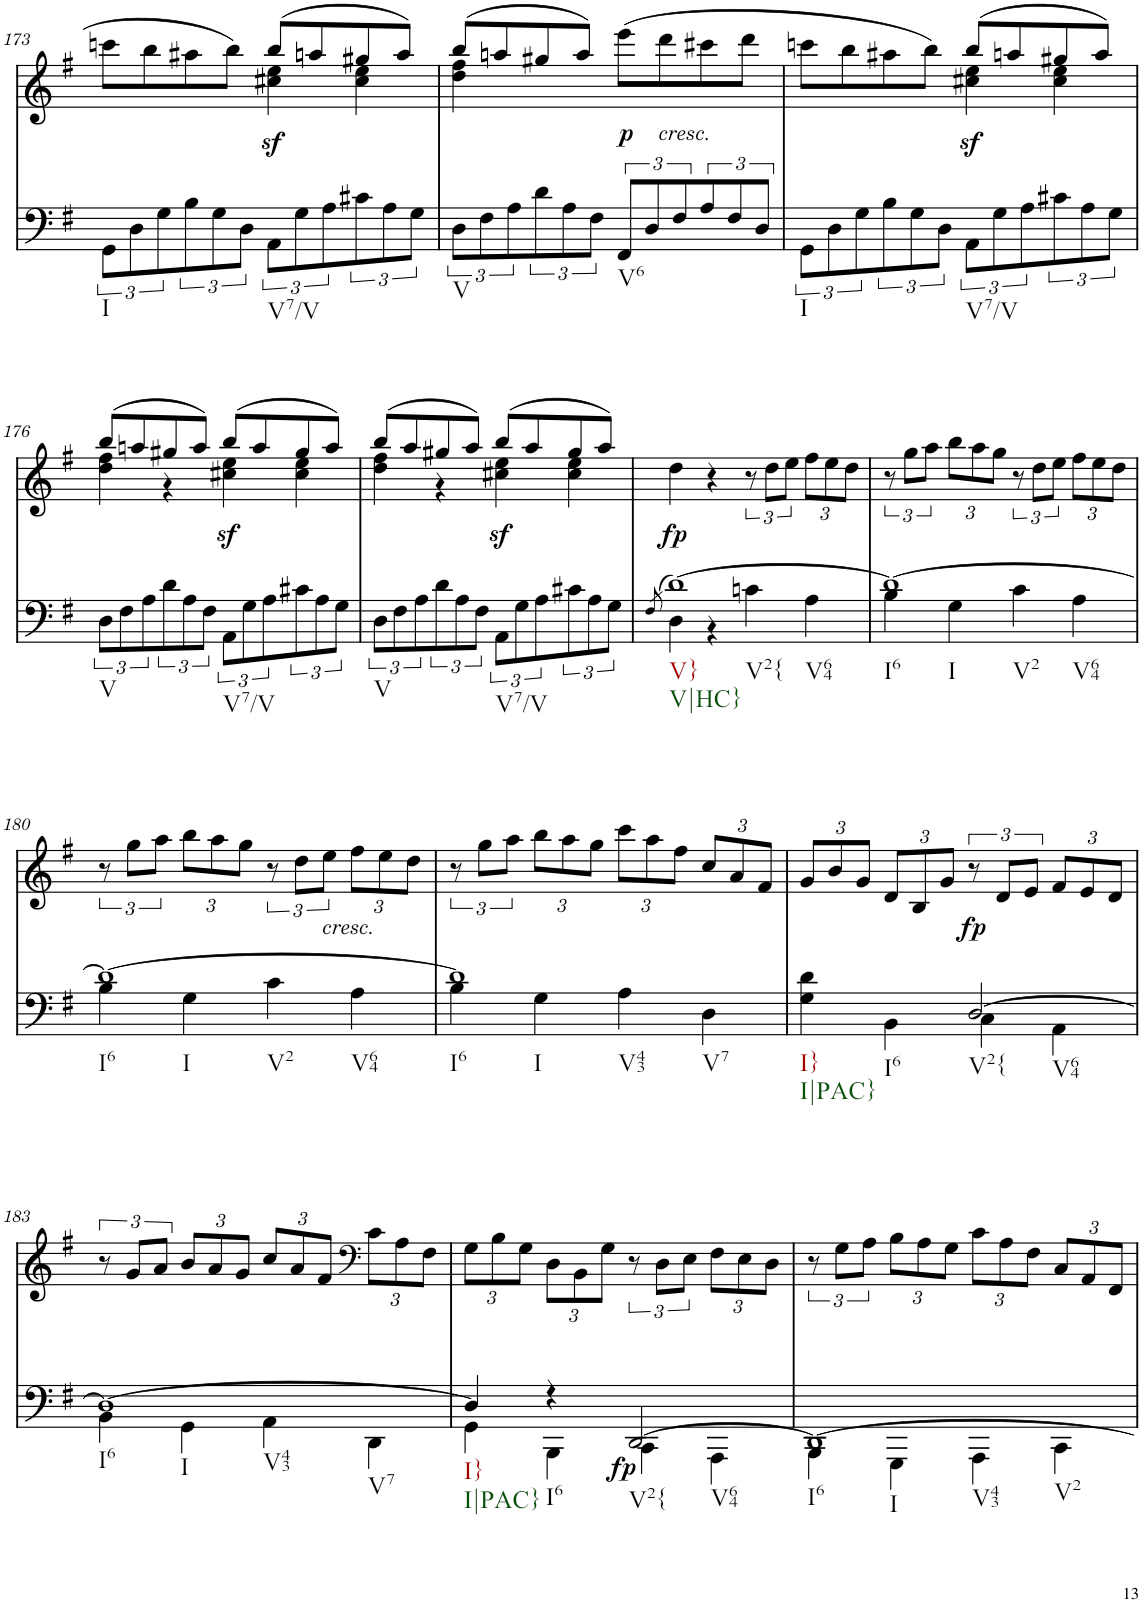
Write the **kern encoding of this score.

**kern	**dynam	**kern	**text	**dynam
*part2	*part2	*part1	*part1	*part1
*staff2	*staff2	*staff1	*staff1	*staff1
*I"piano	*	*I"piano	*	*
*I'Pno	*	*I'Pno	*	*
!!LO:PB:g=z
*clefF4	*	*clefG2	*	*
*k[f#]	*	*k[f#]	*	*
*G:	*	*G:	*	*
*M2/2	*	*M2/2	*	*
*met(c|)	*	*met(c|)	*	*
=173	=173	=173	=173	=173
*	*	*^	*	*
!LO:TX:b:t=I	!	!	!	!	!
12GG\L	.	8cccn\L	2ryy	.	.
12D\	.	.	.	.	.
.	.	8bb\	.	.	.
12G\	.	.	.	.	.
12B\	.	8aa#X\	.	.	.
12G\	.	.	.	.	.
.	.	8bb\J	.	.	.
12D\J	.	.	.	.	.
!LO:TX:b:t=V7/V	!	!	!	!	!
!	!	!	!	!LO:LY:b	!LO:DY:b
12AA\L	.	(8bb/L	4cc#X\ 4ee\	sf	sf
12G\	.	.	.	.	.
.	.	8aan/	.	.	.
12A\	.	.	.	.	.
12c#X\	.	8gg#X/	4cc#\ 4ee\	.	.
12A\	.	.	.	.	.
.	.	8aa/J)	.	.	.
12G\J	.	.	.	.	.
=174	=174	=174	=174	=174	=174
!LO:TX:b:t=V	!	!	!	!	!
12D\L	.	(8bb/L	4dd\ 4ff#\	.	.
12F#\	.	.	.	.	.
.	.	8aan/	.	.	.
12A\	.	.	.	.	.
12d\	.	8gg#X/	2.ryy	.	.
12A\	.	.	.	.	.
.	.	8aa/J)	.	.	.
12F#\J	.	.	.	.	.
!LO:TX:b:t=V6	!	!	!	!	!
12FF#/L	.	(>8eee\L	.	.	.
12D/	.	.	.	.	.
!	!	!LO:TX:b:i:t=cresc.	!	!	!
!	!	!	!	!	!LO:DY:b
.	.	8ddd\	.	.	p
12F#/	.	.	.	.	.
12A/	.	8ccc#X\	.	.	.
12F#/	.	.	.	.	.
.	.	8ddd\J	.	.	.
12D/J	.	.	.	.	.
=175	=175	=175	=175	=175	=175
!LO:TX:b:t=I	!	!	!	!	!
12GG\L	.	8cccn\L	2ryy	.	.
12D\	.	.	.	.	.
.	.	8bb\	.	.	.
12G\	.	.	.	.	.
12B\	.	8aa#X\	.	.	.
12G\	.	.	.	.	.
.	.	8bb\J)	.	.	.
12D\J	.	.	.	.	.
!LO:TX:b:t=V7/V	!	!	!	!	!
!	!	!	!	!LO:LY:b	!LO:DY:b
12AA\L	.	(8bb/L	4cc#X\ 4ee\	sf	sf
12G\	.	.	.	.	.
.	.	8aan/	.	.	.
12A\	.	.	.	.	.
12c#X\	.	8gg#X/	4cc#\ 4ee\	.	.
12A\	.	.	.	.	.
.	.	8aa/J)	.	.	.
12G\J	.	.	.	.	.
!!LO:LB:g=z	!!
=176	=176	=176	=176	=176	=176
!LO:TX:b:t=V	!	!	!	!	!
12D\L	.	(8bb/L	4dd\ 4ff#\	.	.
12F#\	.	.	.	.	.
.	.	8aan/	.	.	.
12A\	.	.	.	.	.
12d\	.	8gg#X/	4r	.	.
12A\	.	.	.	.	.
.	.	8aa/J)	.	.	.
12F#\J	.	.	.	.	.
!LO:TX:b:t=V7/V	!	!	!	!	!
!	!	!	!	!LO:LY:b	!LO:DY:b
12AA\L	.	(8bb/L	4cc#X\ 4ee\	sf	sf
12G\	.	.	.	.	.
.	.	8aa/	.	.	.
12A\	.	.	.	.	.
12c#X\	.	8gg#/	4cc#\ 4ee\	.	.
12A\	.	.	.	.	.
.	.	8aa/J)	.	.	.
12G\J	.	.	.	.	.
=177	=177	=177	=177	=177	=177
!LO:TX:b:t=V	!	!	!	!	!
12D\L	.	(8bb/L	4dd\ 4ff#\	.	.
12F#\	.	.	.	.	.
.	.	8aa/	.	.	.
12A\	.	.	.	.	.
12d\	.	8gg#X/	4r	.	.
12A\	.	.	.	.	.
.	.	8aa/J)	.	.	.
12F#\J	.	.	.	.	.
!LO:TX:b:t=V7/V	!	!	!	!	!
!	!	!	!	!LO:LY:b	!LO:DY:b
12AA\L	.	(8bb/L	4cc#X\ 4ee\	sf	sf
12G\	.	.	.	.	.
.	.	8aa/	.	.	.
12A\	.	.	.	.	.
12c#X\	.	8gg#/	4cc#\ 4ee\	.	.
12A\	.	.	.	.	.
.	.	8aa/J)	.	.	.
12G\J	.	.	.	.	.
*	*	*v	*v	*	*
=178	=178	=178	=178	=178
(8qF#/	.	.	.	.
*^	*	*	*	*
!LO:TX:b:t=V}	!	!	!	!	!
!LO:TX:b:t=V|HC}	!	!	!	!	!
!LO:TX:b:t=V2{	!	!	!	!	!
!LO:TX:b:t=V64	!	!	!	!	!
!	!	!	!	!LO:LY:b	!LO:DY:b
[1d)	4D\	.	4dd\	fp	fp
.	4r	.	4r	.	.
.	4cn\	.	12r	.	.
.	.	.	12dd\L	.	.
.	.	.	12ee\J	.	.
*	*	*	*Xbrackettup	*	*
.	4A\	.	12ff#\L	.	.
.	.	.	12ee\	.	.
.	.	.	12dd\J	.	.
=179	=179	=179	=179	=179	=179
*	*	*	*brackettup	*	*
!LO:TX:b:t=I6	!	!	!	!	!
!LO:TX:b:t=I	!	!	!	!	!
!LO:TX:b:t=V2	!	!	!	!	!
!LO:TX:b:t=V64	!	!	!	!	!
1d_	4B\	.	12r	.	.
.	.	.	12gg\L	.	.
.	.	.	12aa\J	.	.
*	*	*	*Xbrackettup	*	*
.	4G\	.	12bb\L	.	.
.	.	.	12aa\	.	.
.	.	.	12gg\J	.	.
*	*	*	*brackettup	*	*
.	4c\	.	12r	.	.
.	.	.	12dd\L	.	.
.	.	.	12ee\J	.	.
*	*	*	*Xbrackettup	*	*
.	4A\	.	12ff#\L	.	.
.	.	.	12ee\	.	.
.	.	.	12dd\J	.	.
!!LO:LB:g=z
=180	=180	=180	=180	=180	=180
*	*	*	*brackettup	*	*
!LO:TX:b:t=I6	!	!	!	!	!
!LO:TX:b:t=I	!	!	!	!	!
!LO:TX:b:t=V2	!	!	!	!	!
!LO:TX:b:t=V64	!	!	!	!	!
1d_	4B\	.	12r	.	.
.	.	.	12gg\L	.	.
.	.	.	12aa\J	.	.
*	*	*	*Xbrackettup	*	*
.	4G\	.	12bb\L	.	.
.	.	.	12aa\	.	.
.	.	.	12gg\J	.	.
*	*	*	*brackettup	*	*
.	4c\	.	12r	.	.
.	.	.	12dd\L	.	.
!	!	!	!LO:TX:b:i:t=cresc.	!	!
.	.	.	12ee\J	.	.
*	*	*	*Xbrackettup	*	*
.	4A\	.	12ff#\L	.	.
.	.	.	12ee\	.	.
.	.	.	12dd\J	.	.
=181	=181	=181	=181	=181	=181
*	*	*	*brackettup	*	*
!LO:TX:b:t=I6	!	!	!	!	!
!LO:TX:b:t=I	!	!	!	!	!
!LO:TX:b:t=V43	!	!	!	!	!
!LO:TX:b:t=V7	!	!	!	!	!
1d]	4B\	.	12r	.	.
.	.	.	12gg\L	.	.
.	.	.	12aa\J	.	.
*	*	*	*Xbrackettup	*	*
.	4G\	.	12bb\L	.	.
.	.	.	12aa\	.	.
.	.	.	12gg\J	.	.
.	4A\	.	12ccc\L	.	.
.	.	.	12aa\	.	.
.	.	.	12ff#\J	.	.
.	4D\	.	12cc/L	.	.
.	.	.	12a/	.	.
.	.	.	12f#/J	.	.
=182	=182	=182	=182	=182	=182
!LO:TX:b:t=I}	!	!	!	!	!
!LO:TX:b:t=I|PAC}	!	!	!	!	!
4G\ 4d\	4ryy	.	12g/L	.	.
.	.	.	12b/	.	.
.	.	.	12g/J	.	.
!LO:TX:b:t=I6	!	!	!	!	!
4ryy	4BB\	.	12d/L	.	.
.	.	.	12B/	.	.
.	.	.	12g/J	.	.
*	*	*	*brackettup	*	*
!LO:TX:b:t=V2{	!	!	!	!	!
!LO:TX:b:t=V64	!	!	!	!	!
!	!	!	!	!LO:LY:b	!LO:DY:b
[2D/	4C\	.	12r	sf	fp
.	.	.	12d/L	.	.
.	.	.	12e/J	.	.
*	*	*	*Xbrackettup	*	*
.	4AA\	.	12f#/L	.	.
.	.	.	12e/	.	.
.	.	.	12d/J	.	.
!!LO:LB:g=z
=183	=183	=183	=183	=183	=183
*	*	*	*brackettup	*	*
!LO:TX:b:t=I6	!	!	!	!	!
!LO:TX:b:t=I	!	!	!	!	!
!LO:TX:b:t=V43	!	!	!	!	!
!LO:TX:b:t=V7	!	!	!	!	!
1D_	4BB\	.	12r	.	.
.	.	.	12g/L	.	.
.	.	.	12a/J	.	.
*	*	*	*Xbrackettup	*	*
.	4GG\	.	12b/L	.	.
.	.	.	12a/	.	.
.	.	.	12g/J	.	.
.	4AA\	.	12cc/L	.	.
.	.	.	12a/	.	.
.	.	.	12f#/J	.	.
*	*	*	*clefF4	*	*
.	4DD\	.	12c\L	.	.
.	.	.	12A\	.	.
.	.	.	12F#\J	.	.
=184	=184	=184	=184	=184	=184
!LO:TX:b:t=I}	!	!	!	!	!
!LO:TX:b:t=I|PAC}	!	!	!	!	!
4D/]	4GG\	.	12G\L	.	.
.	.	.	12B\	.	.
.	.	.	12G\J	.	.
!LO:TX:b:t=I6	!	!	!	!	!
4r	4BBB\	.	12D\L	.	.
.	.	.	12BB\	.	.
.	.	.	12G\J	.	.
*	*	*	*brackettup	*	*
!LO:TX:b:t=V2{	!	!	!	!	!
!LO:TX:b:t=V64	!	!	!	!	!
!	!	!LO:DY:b	!	!LO:LY:b	!
[2DD/	4CC\	fp	12r	sf	.
.	.	.	12D\L	.	.
.	.	.	12E\J	.	.
*	*	*	*Xbrackettup	*	*
.	4AAA\	.	12F#\L	.	.
.	.	.	12E\	.	.
.	.	.	12D\J	.	.
=185	=185	=185	=185	=185	=185
*	*	*	*brackettup	*	*
!LO:TX:b:t=I6	!	!	!	!	!
!LO:TX:b:t=I	!	!	!	!	!
!LO:TX:b:t=V43	!	!	!	!	!
!LO:TX:b:t=V2	!	!	!	!	!
1DD_	4BBB\	.	12r	.	.
.	.	.	12G\L	.	.
.	.	.	12A\J	.	.
*	*	*	*Xbrackettup	*	*
.	4GGG\	.	12B\L	.	.
.	.	.	12A\	.	.
.	.	.	12G\J	.	.
.	4AAA\	.	12c\L	.	.
.	.	.	12A\	.	.
.	.	.	12F#\J	.	.
.	4CC\	.	12C/L	.	.
.	.	.	12AA/	.	.
.	.	.	12FF#/J	.	.
*v	*v	*	*	*	*
=	=	=	=	=
*-	*-	*-	*-	*-
